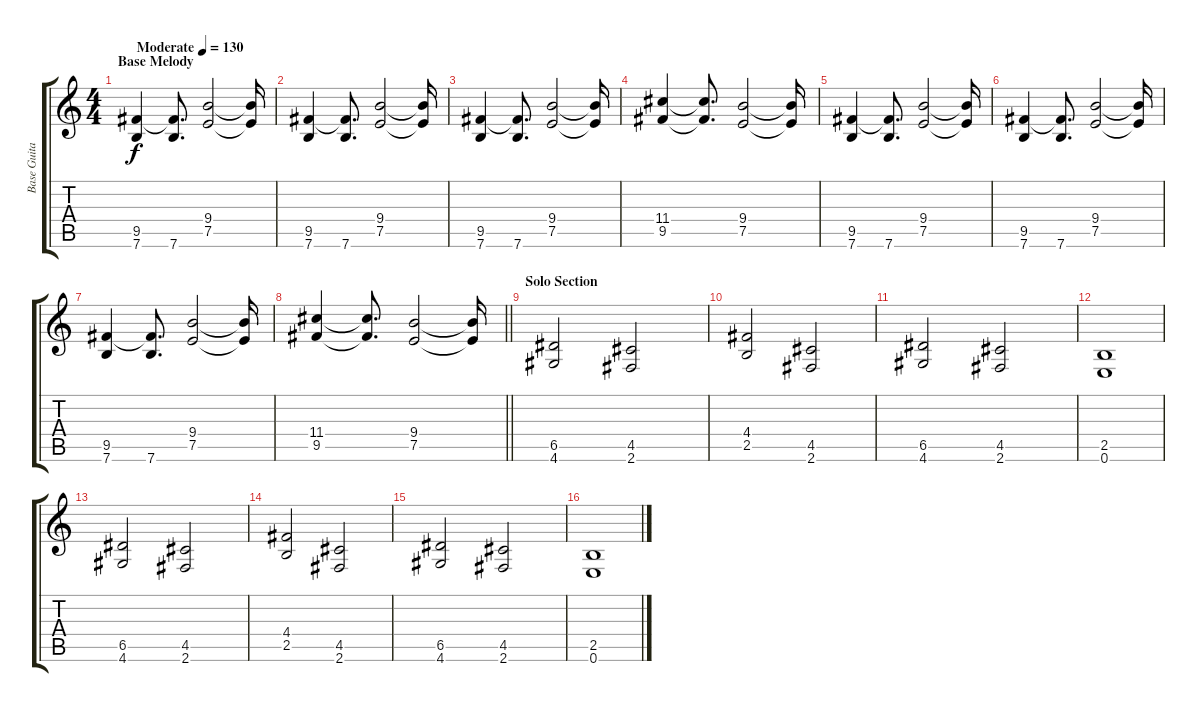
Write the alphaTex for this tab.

\track ("Base Guitar" "Base Guita") {instrument distortionguitar}
\staff {score tabs}
\tuning (E4 B3 G3 D3 A2 E2) {hide}
\ts (4 4)
\section ("" "Base Melody")
\tempo (130 "Moderate")
\clef g2
\ks c
(9.5 7.6).4{dy f instrument distortionguitar} (9.5{t} 7.6).8{d} (9.4 7.5).2 (9.4{t} 7.5{t}).16 |
(9.5 7.6).4 (9.5{t} 7.6).8{d} (9.4 7.5).2 (9.4{t} 7.5{t}).16 |
(9.5 7.6).4 (9.5{t} 7.6).8{d} (9.4 7.5).2 (9.4{t} 7.5{t}).16 |
(11.4 9.5).4 (11.4{t} 9.5{t}).8{d} (9.4 7.5).2 (9.4{t} 7.5{t}).16 |
(9.5 7.6).4 (9.5{t} 7.6).8{d} (9.4 7.5).2 (9.4{t} 7.5{t}).16 |
(9.5 7.6).4 (9.5{t} 7.6).8{d} (9.4 7.5).2 (9.4{t} 7.5{t}).16 |
(9.5 7.6).4 (9.5{t} 7.6).8{d} (9.4 7.5).2 (9.4{t} 7.5{t}).16 |
\barLineRight lightlight
(11.4 9.5).4 (11.4{t} 9.5{t}).8{d} (9.4 7.5).2 (9.4{t} 7.5{t}).16 |
\section ("" "Solo Section")
(6.5 4.6).2 (4.5 2.6).2 |
(4.4 2.5).2 (4.5 2.6).2 |
(6.5 4.6).2 (4.5 2.6).2 |
(2.5 0.6).1 |
(6.5 4.6).2 (4.5 2.6).2 |
(4.4 2.5).2 (4.5 2.6).2 |
(6.5 4.6).2 (4.5 2.6).2 |
(2.5 0.6).1
